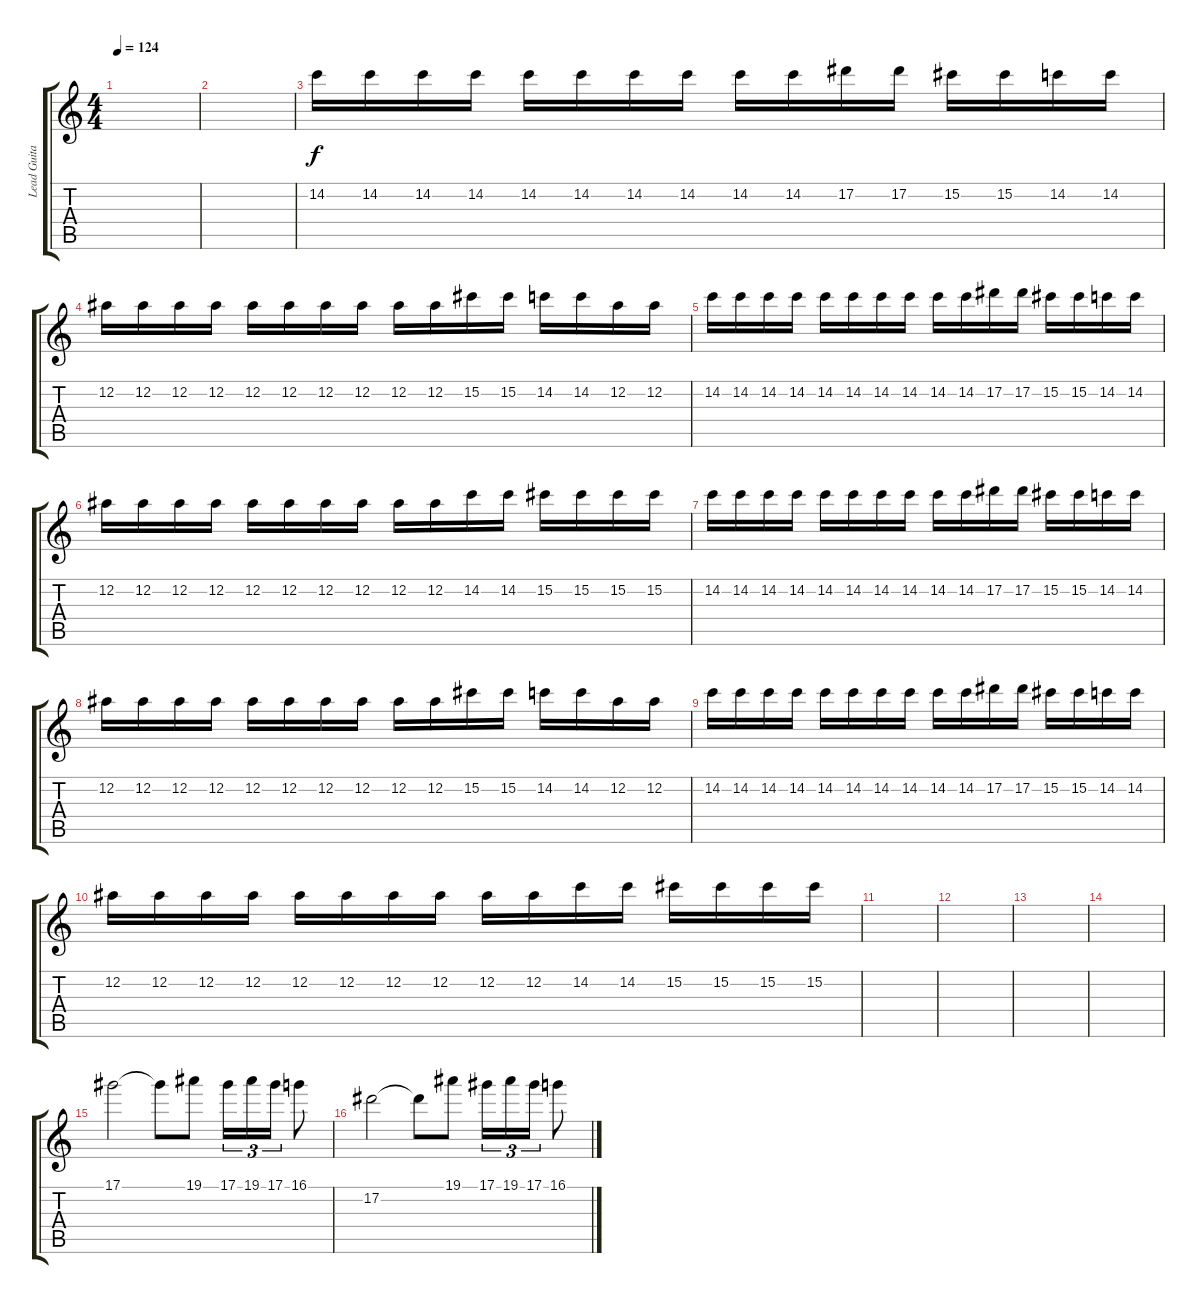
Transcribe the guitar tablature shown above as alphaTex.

\track ("Lead Guitar 2" "Lead Guita") {instrument distortionguitar}
\staff {score tabs}
\tuning (Eb4 Bb3 Gb3 Db3 Ab2 Eb2) {hide}
\ts (4 4)
\tempo 124
\clef g2
\ks c
|
|
14.2.16 14.2.16 14.2.16 14.2.16 14.2.16 14.2.16 14.2.16 14.2.16 14.2.16 14.2.16 17.2.16 17.2.16 15.2.16 15.2.16 14.2.16 14.2.16 |
12.2.16 12.2.16 12.2.16 12.2.16 12.2.16 12.2.16 12.2.16 12.2.16 12.2.16 12.2.16 15.2.16 15.2.16 14.2.16 14.2.16 12.2.16 12.2.16 |
14.2.16 14.2.16 14.2.16 14.2.16 14.2.16 14.2.16 14.2.16 14.2.16 14.2.16 14.2.16 17.2.16 17.2.16 15.2.16 15.2.16 14.2.16 14.2.16 |
12.2.16 12.2.16 12.2.16 12.2.16 12.2.16 12.2.16 12.2.16 12.2.16 12.2.16 12.2.16 14.2.16 14.2.16 15.2.16 15.2.16 15.2.16 15.2.16 |
14.2.16 14.2.16 14.2.16 14.2.16 14.2.16 14.2.16 14.2.16 14.2.16 14.2.16 14.2.16 17.2.16 17.2.16 15.2.16 15.2.16 14.2.16 14.2.16 |
12.2.16 12.2.16 12.2.16 12.2.16 12.2.16 12.2.16 12.2.16 12.2.16 12.2.16 12.2.16 15.2.16 15.2.16 14.2.16 14.2.16 12.2.16 12.2.16 |
14.2.16 14.2.16 14.2.16 14.2.16 14.2.16 14.2.16 14.2.16 14.2.16 14.2.16 14.2.16 17.2.16 17.2.16 15.2.16 15.2.16 14.2.16 14.2.16 |
12.2.16 12.2.16 12.2.16 12.2.16 12.2.16 12.2.16 12.2.16 12.2.16 12.2.16 12.2.16 14.2.16 14.2.16 15.2.16 15.2.16 15.2.16 15.2.16 |
|
|
|
|
17.1.2 17.1{t}.8 19.1.8 17.1.16{tu (3 2)} 19.1.16{tu (3 2)} 17.1.16{tu (3 2)} 16.1.8 |
17.2.2 17.2{t}.8 19.1.8 17.1.16{tu (3 2)} 19.1.16{tu (3 2)} 17.1.16{tu (3 2)} 16.1.8
